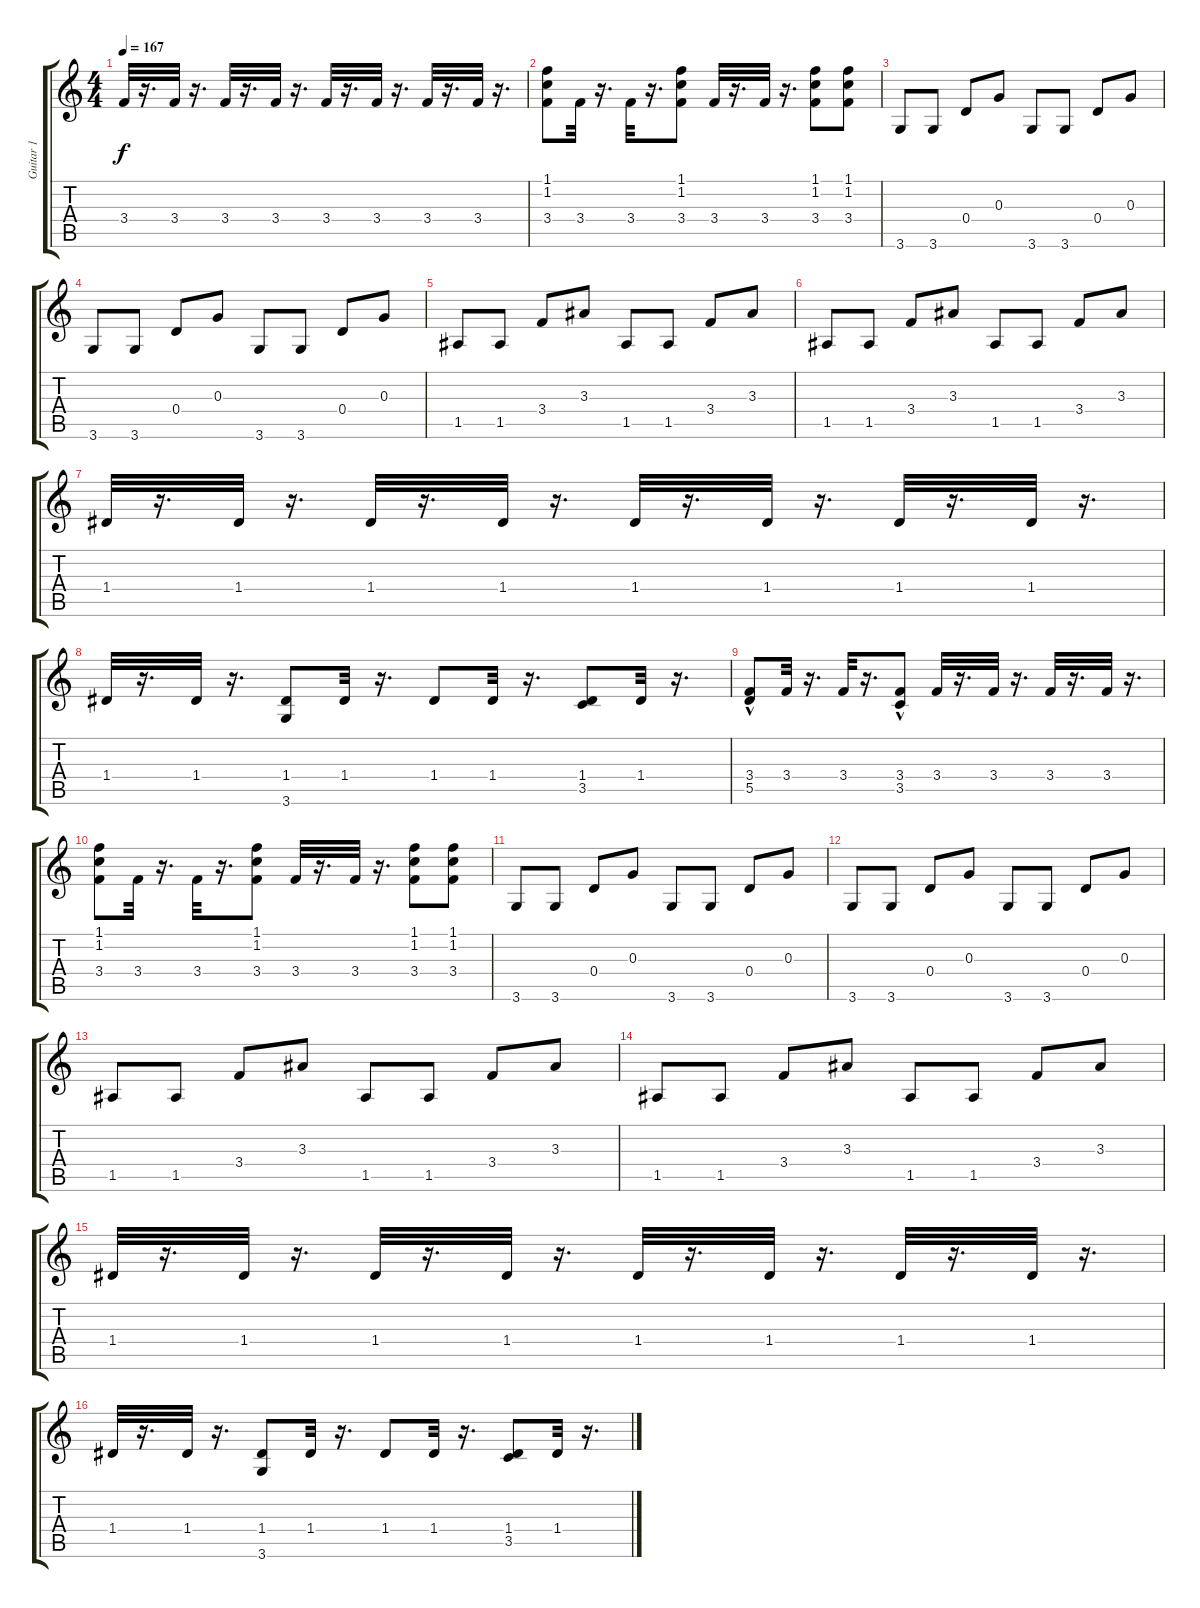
\track ("Guitar 1" "Guitar 1") {instrument distortionguitar}
\staff {score tabs}
\tuning (E4 B3 G3 D3 A2 E2) {hide}
\ts (4 4)
\tempo 167
\clef g2
\ks c
3.4.32{dy f} r.16{d} 3.4.32 r.16{d} 3.4.32 r.16{d} 3.4.32 r.16{d} 3.4.32 r.16{d} 3.4.32 r.16{d} 3.4.32 r.16{d} 3.4.32 r.16{d} |
(1.1 1.2 3.4).8 3.4.32 r.16{d} 3.4.32 r.16{d} (1.1 1.2 3.4).8 3.4.32 r.16{d} 3.4.32 r.16{d} (1.1 1.2 3.4).8 (1.1 1.2 3.4).8 |
3.6.8 3.6.8 0.4.8 0.3.8 3.6.8 3.6.8 0.4.8 0.3.8 |
3.6.8 3.6.8 0.4.8 0.3.8 3.6.8 3.6.8 0.4.8 0.3.8 |
1.5.8 1.5.8 3.4.8 3.3.8 1.5.8 1.5.8 3.4.8 3.3.8 |
1.5.8 1.5.8 3.4.8 3.3.8 1.5.8 1.5.8 3.4.8 3.3.8 |
1.4.32 r.16{d} 1.4.32 r.16{d} 1.4.32 r.16{d} 1.4.32 r.16{d} 1.4.32 r.16{d} 1.4.32 r.16{d} 1.4.32 r.16{d} 1.4.32 r.16{d} |
1.4.32 r.16{d} 1.4.32 r.16{d} (1.4 3.6).8 1.4.32 r.16{d} 1.4.8 1.4.32 r.16{d} (1.4 3.5).8 1.4.32 r.16{d} |
(3.4 5.5{hac}).8 3.4.32 r.16{d} 3.4.32 r.16{d} (3.4 3.5{hac}).8 3.4.32 r.16{d} 3.4.32 r.16{d} 3.4.32 r.16{d} 3.4.32 r.16{d} |
(1.1 1.2 3.4).8 3.4.32 r.16{d} 3.4.32 r.16{d} (1.1 1.2 3.4).8 3.4.32 r.16{d} 3.4.32 r.16{d} (1.1 1.2 3.4).8 (1.1 1.2 3.4).8 |
3.6.8 3.6.8 0.4.8 0.3.8 3.6.8 3.6.8 0.4.8 0.3.8 |
3.6.8 3.6.8 0.4.8 0.3.8 3.6.8 3.6.8 0.4.8 0.3.8 |
1.5.8 1.5.8 3.4.8 3.3.8 1.5.8 1.5.8 3.4.8 3.3.8 |
1.5.8 1.5.8 3.4.8 3.3.8 1.5.8 1.5.8 3.4.8 3.3.8 |
1.4.32 r.16{d} 1.4.32 r.16{d} 1.4.32 r.16{d} 1.4.32 r.16{d} 1.4.32 r.16{d} 1.4.32 r.16{d} 1.4.32 r.16{d} 1.4.32 r.16{d} |
1.4.32 r.16{d} 1.4.32 r.16{d} (1.4 3.6).8 1.4.32 r.16{d} 1.4.8 1.4.32 r.16{d} (1.4 3.5).8 1.4.32 r.16{d}
